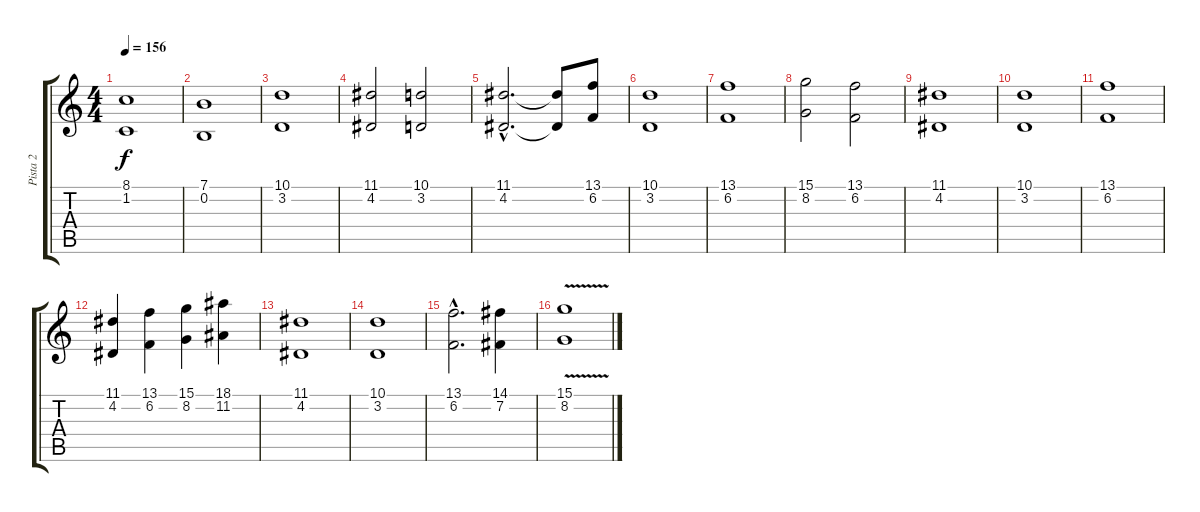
\track ("Pista 2" "Pista 2") {instrument choiraahs}
\staff {score tabs}
\tuning (E4 B3 G3 D3 A2 E2) {hide}
\ts (4 4)
\tempo 156
\clef g2
\ks c
(8.1 1.2).1{dy f volume 10 instrument choiraahs} |
(7.1 0.2).1 |
(10.1 3.2).1 |
(11.1 4.2).2 (10.1 3.2).2 |
(11.1{hac} 4.2{hac}).2{d} (11.1{t} 4.2{t}).8 (13.1 6.2).8 |
(10.1 3.2).1 |
(13.1 6.2).1 |
(15.1 8.2).2 (13.1 6.2).2 |
(11.1 4.2).1 |
(10.1 3.2).1 |
(13.1 6.2).1 |
(11.1 4.2).4 (13.1 6.2).4 (15.1 8.2).4 (18.1 11.2).4 |
(11.1 4.2).1 |
(10.1 3.2).1 |
(13.1{hac} 6.2{hac}).2{d} (14.1 7.2).4 |
(15.1{v} 8.2).1
